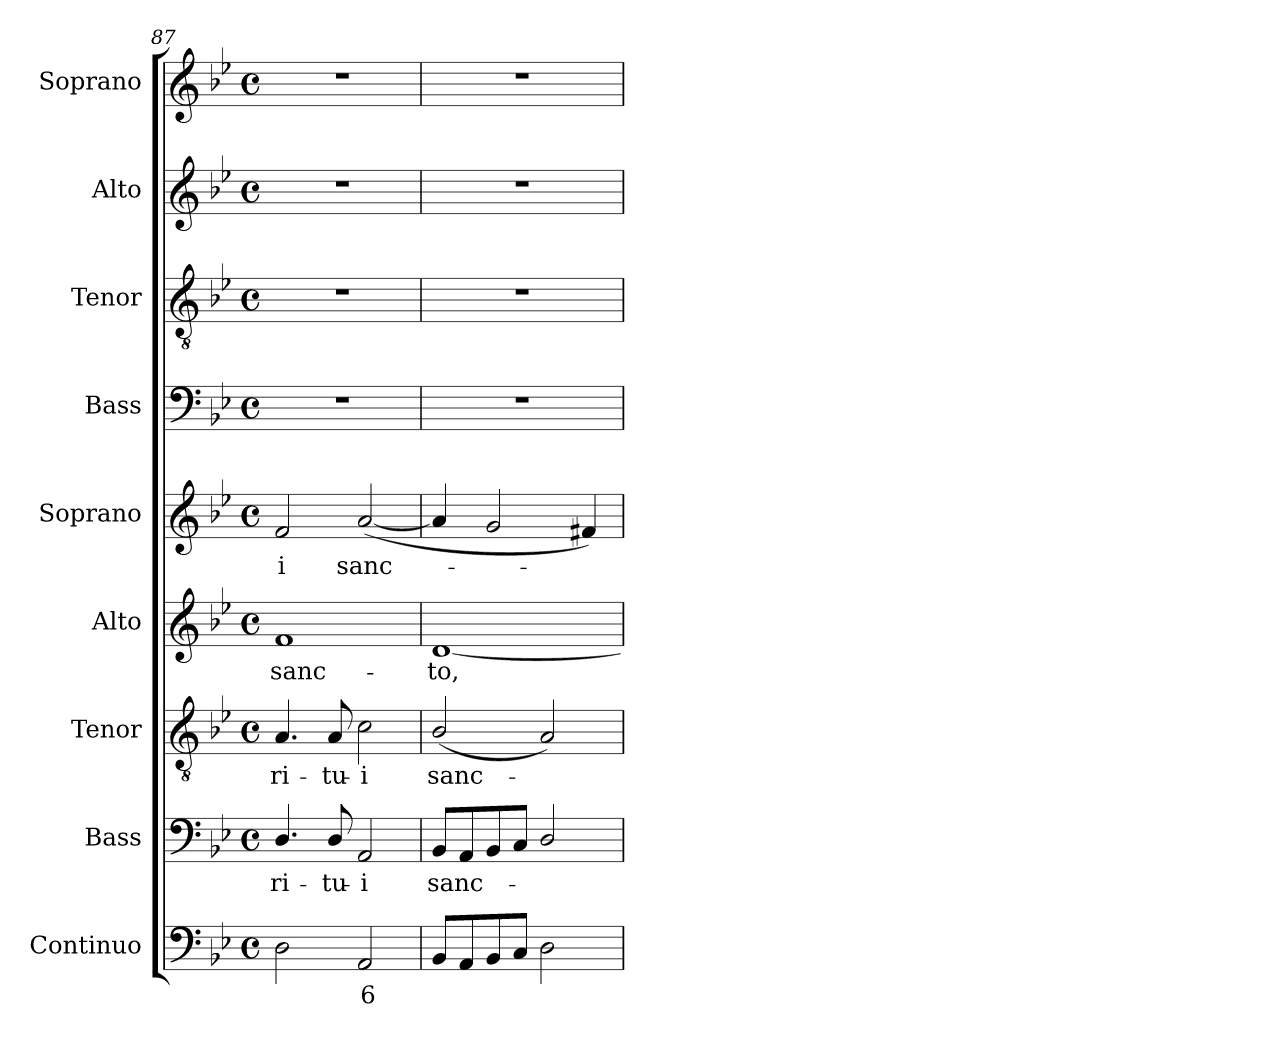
**kern	**text	**kern	**text	**kern	**text	**kern	**text	**kern	**text	**kern	**kern	**kern	**kern
*part9	*part9	*part8	*part8	*part7	*part7	*part6	*part6	*part5	*part5	*part4	*part3	*part2	*part1
*staff9	*staff9	*staff8	*staff8	*staff7	*staff7	*staff6	*staff6	*staff5	*staff5	*staff4	*staff3	*staff2	*staff1
*I"Continuo	*	*I"Bass	*	*I"Tenor	*	*I"Alto	*	*I"Soprano	*	*I"Bass	*I"Tenor	*I"Alto	*I"Soprano
*	*	*I'B.	*	*I'T.	*	*I'A.	*	*I'S.	*	*I'B.	*I'T.	*I'A.	*I'S.
*clefF4	*	*clefF4	*	*clefGv2	*	*clefG2	*	*clefG2	*	*clefF4	*clefGv2	*clefG2	*clefG2
*	*	*	*	*ITrd7c12	*	*	*	*	*	*	*ITrd7c12	*	*
*k[b-e-]	*	*k[b-e-]	*	*k[b-e-]	*	*k[b-e-]	*	*k[b-e-]	*	*k[b-e-]	*k[b-e-]	*k[b-e-]	*k[b-e-]
*B-:	*	*B-:	*	*B-:	*	*B-:	*	*B-:	*	*B-:	*B-:	*B-:	*B-:
*M4/4	*	*M4/4	*	*M4/4	*	*M4/4	*	*M4/4	*	*M4/4	*M4/4	*M4/4	*M4/4
*met(c)	*	*met(c)	*	*met(c)	*	*met(c)	*	*met(c)	*	*met(c)	*met(c)	*met(c)	*met(c)
=87	=87	=87	=87	=87	=87	=87	=87	=87	=87	=87	=87	=87	=87
!	!	!	!LO:LY:b:color=#000000	!	!	!	!	!	!	!	!	!	!
!	!	!	!	!	!LO:LY:b:color=#000000	!	!	!	!	!	!	!	!
!	!	!	!	!	!	!	!LO:LY:b:color=#000000	!	!	!	!	!	!
!	!	!	!	!	!	!	!	!	!LO:LY:b:color=#000000	!	!	!	!
2Di\	.	4.Di/	-ri-	4.AAi/	-ri-	1fi	sanc-	2fi/	-i	1r	1r	1r	1r
!	!	!	!LO:LY:b:color=#000000	!	!	!	!	!	!	!	!	!	!
!	!	!	!	!	!LO:LY:b:color=#000000	!	!	!	!	!	!	!	!
.	.	8Di/	-tu-	8AAi/	-tu-	.	.	.	.	.	.	.	.
!	!LO:LY:b:color=#000000	!	!	!	!	!	!	!	!	!	!	!	!
!	!	!	!LO:LY:b:color=#000000	!	!	!	!	!	!	!	!	!	!
!	!	!	!	!	!LO:LY:b:color=#000000	!	!	!	!	!	!	!	!
!	!	!	!	!	!	!	!	!	!LO:LY:b:color=#000000	!	!	!	!
2AAi/	6	2AAi/	-i	2Ci\	-i	.	.	([2ai/	sanc-	.	.	.	.
=88	=88	=88	=88	=88	=88	=88	=88	=88	=88	=88	=88	=88	=88
!	!	!	!LO:LY:b:color=#000000	!	!	!	!	!	!	!	!	!	!
!	!	!	!	!	!LO:LY:b:color=#000000	!	!	!	!	!	!	!	!
!	!	!	!	!	!	!	!LO:LY:b:color=#000000	!	!	!	!	!	!
8BB-i/L	.	8BB-i/L	sanc-	(2BB-i/	sanc-	[1di	-to,	4ai/]	.	1r	1r	1r	1r
8AAi/	.	8AAi/	.	.	.	.	.	.	.	.	.	.	.
8BB-i/	.	8BB-i/	.	.	.	.	.	2gi/	.	.	.	.	.
8Ci/J	.	8Ci/J	.	.	.	.	.	.	.	.	.	.	.
2Di\	.	2Di/	.	2AAi/)	.	.	.	.	.	.	.	.	.
.	.	.	.	.	.	.	.	4f#Xi/)	.	.	.	.	.
=	=	=	=	=	=	=	=	=	=	=	=	=	=
*-	*-	*-	*-	*-	*-	*-	*-	*-	*-	*-	*-	*-	*-
